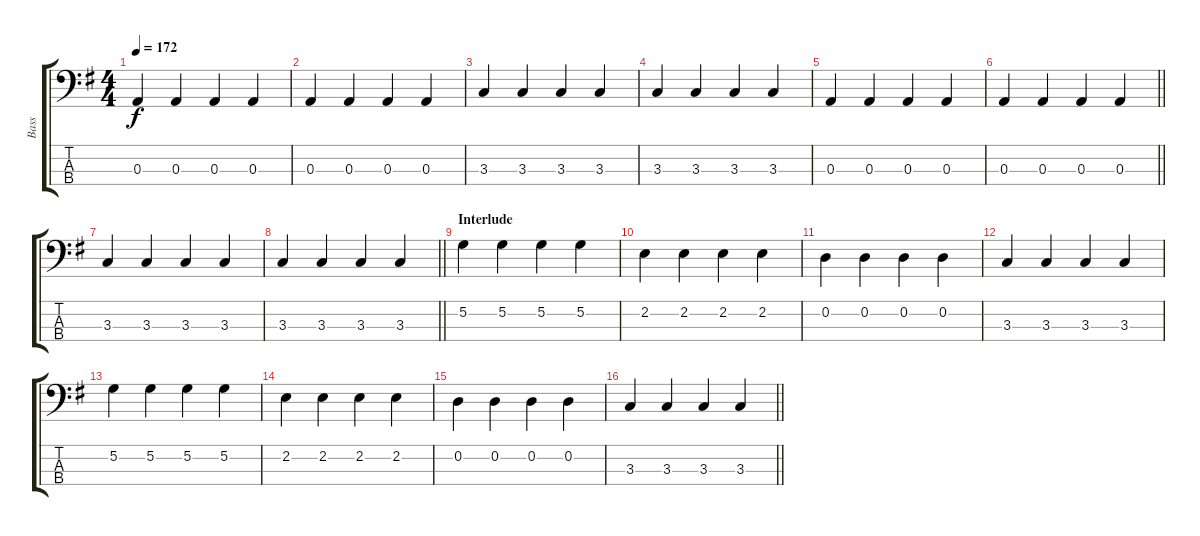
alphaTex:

\track ("Bass" "Bass") {instrument electricbassfinger}
\staff {score tabs}
\tuning (G2 D2 A1 E1) {hide}
\ts (4 4)
\tempo 172
\clef f4
\ks g
0.3.4{dy f} 0.3.4 0.3.4 0.3.4 |
0.3.4 0.3.4 0.3.4 0.3.4 |
3.3.4 3.3.4 3.3.4 3.3.4 |
3.3.4 3.3.4 3.3.4 3.3.4 |
0.3.4 0.3.4 0.3.4 0.3.4 |
\barLineRight lightlight
0.3.4 0.3.4 0.3.4 0.3.4 |
3.3.4 3.3.4 3.3.4 3.3.4 |
\barLineRight lightlight
3.3.4 3.3.4 3.3.4 3.3.4 |
\section ("" "Interlude")
5.2.4 5.2.4 5.2.4 5.2.4 |
2.2.4 2.2.4 2.2.4 2.2.4 |
0.2.4 0.2.4 0.2.4 0.2.4 |
3.3.4 3.3.4 3.3.4 3.3.4 |
5.2.4 5.2.4 5.2.4 5.2.4 |
2.2.4 2.2.4 2.2.4 2.2.4 |
0.2.4 0.2.4 0.2.4 0.2.4 |
\barLineRight lightlight
3.3.4 3.3.4 3.3.4 3.3.4
